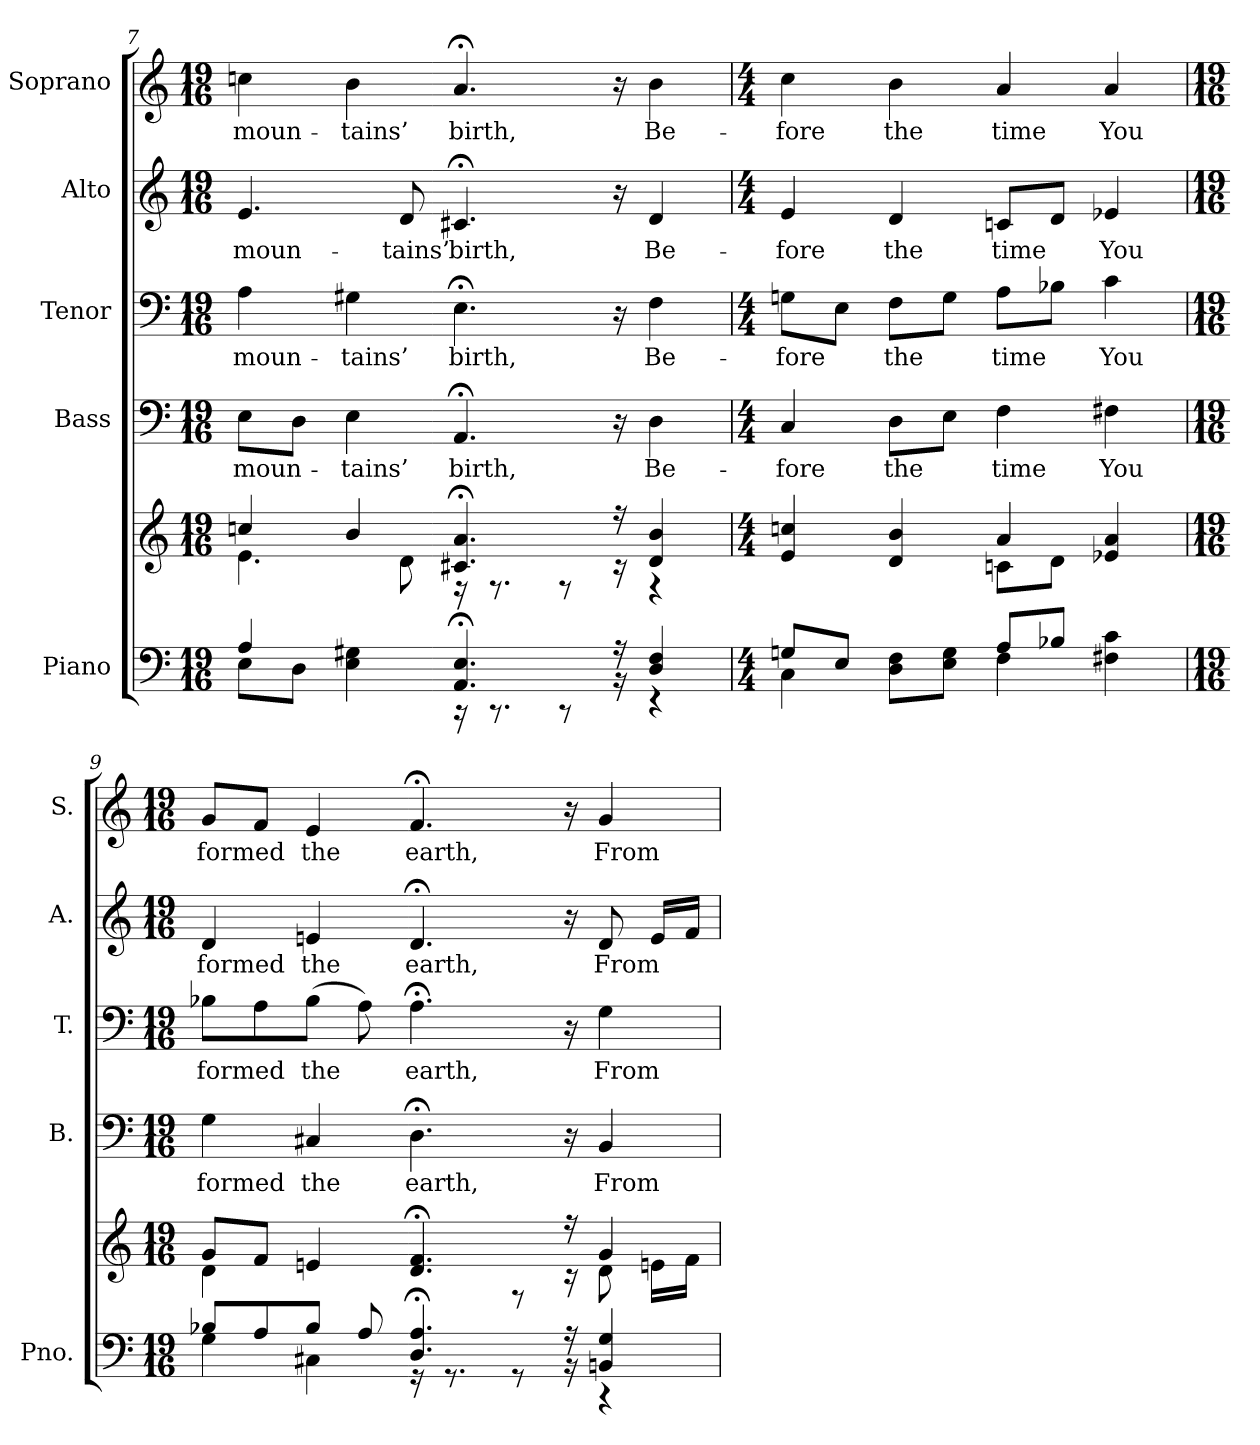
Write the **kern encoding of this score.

**kern	**kern	**kern	**text	**kern	**text	**kern	**text	**kern	**text
*part5	*part5	*part4	*part4	*part3	*part3	*part2	*part2	*part1	*part1
*staff6	*staff5	*staff4	*staff4	*staff3	*staff3	*staff2	*staff2	*staff1	*staff1
*I"Piano	*	*I"Bass	*	*I"Tenor	*	*I"Alto	*	*I"Soprano	*
*I'Pno.	*	*I'B.	*	*I'T.	*	*I'A.	*	*I'S.	*
*clefF4	*clefG2	*clefF4	*	*clefF4	*	*clefG2	*	*clefG2	*
*k[]	*k[]	*k[]	*	*k[]	*	*k[]	*	*k[]	*
*C:	*C:	*C:	*	*C:	*	*C:	*	*C:	*
*M19/16	*M19/16	*M19/16	*	*M19/16	*	*M19/16	*	*M19/16	*
=7	=7	=7	=7	=7	=7	=7	=7	=7	=7
*^	*^	*	*	*	*	*	*	*	*
!	!	!	!	!	!LO:LY:b:color=#000000	!	!	!	!	!	!
!	!	!	!	!	!	!	!LO:LY:b:color=#000000	!	!	!	!
!	!	!	!	!	!	!	!	!	!LO:LY:b:color=#000000	!	!
!	!	!	!	!	!	!	!	!	!	!	!LO:LY:b:color=#000000
4Ai/	8Ei\L	4ccni/	4.ei\	8Ei\L	moun-	4Ai\	moun-	4.ei/	moun-	4ccni\	moun-
.	8Di\J	.	.	8Di\J	.	.	.	.	.	.	.
!	!	!	!	!	!LO:LY:b:color=#000000	!	!	!	!	!	!
!	!	!	!	!	!	!	!LO:LY:b:color=#000000	!	!	!	!
!	!	!	!	!	!	!	!	!	!	!	!LO:LY:b:color=#000000
4Ei\ 4G#Xi	4ryy	4bi/	.	4Ei\	-tains’	4G#Xi\	-tains’	.	.	4bi\	-tains’
!	!	!	!	!	!	!	!	!	!LO:LY:b:color=#000000	!	!
.	.	.	8di\	.	.	.	.	8di/	-tains’	.	.
!	!	!	!	!	!LO:LY:b:color=#000000	!	!	!	!	!	!
!	!	!	!	!	!	!	!LO:LY:b:color=#000000	!	!	!	!
!	!	!	!	!	!	!	!	!	!LO:LY:b:color=#000000	!	!
!	!	!	!	!	!	!	!	!	!	!	!LO:LY:b:color=#000000
4.AAi/; 4.Ei;	16r	4.c#Xi/; 4.ai;	16r	4.AA;i/	birth,	4.E;i\	birth,	4.c#X;i/	birth,	4.a;i/	birth,
.	8.r	.	8.r	.	.	.	.	.	.	.	.
.	8r	.	8r	.	.	.	.	.	.	.	.
16r	16r	16r	16r	16r	.	16r	.	16r	.	16r	.
!	!	!	!	!	!LO:LY:b:color=#000000	!	!	!	!	!	!
!	!	!	!	!	!	!	!LO:LY:b:color=#000000	!	!	!	!
!	!	!	!	!	!	!	!	!	!LO:LY:b:color=#000000	!	!
!	!	!	!	!	!	!	!	!	!	!	!LO:LY:b:color=#000000
4Di/ 4Fi	4r	4di/ 4bi	4r	4Di\	Be-	4Fi\	Be-	4di/	Be-	4bi\	Be-
=8	=8	=8	=8	=8	=8	=8	=8	=8	=8	=8	=8
*M4/4	*	*M4/4	*	*M4/4	*	*M4/4	*	*M4/4	*	*M4/4	*
!	!	!	!	!	!LO:LY:b:color=#000000	!	!	!	!	!	!
!	!	!	!	!	!	!	!LO:LY:b:color=#000000	!	!	!	!
!	!	!	!	!	!	!	!	!	!LO:LY:b:color=#000000	!	!
!	!	!	!	!	!	!	!	!	!	!	!LO:LY:b:color=#000000
8Gni/L	4Ci\	4ei/ 4ccni	2ryy	4Ci/	-fore	8Gni\L	-fore	4ei/	-fore	4cci\	-fore
8Ei/J	.	.	.	.	.	8Ei\J	.	.	.	.	.
!	!	!	!	!	!LO:LY:b:color=#000000	!	!	!	!	!	!
!	!	!	!	!	!	!	!LO:LY:b:color=#000000	!	!	!	!
!	!	!	!	!	!	!	!	!	!LO:LY:b:color=#000000	!	!
!	!	!	!	!	!	!	!	!	!	!	!LO:LY:b:color=#000000
8Di\ 8FiL	4ryy	4di/ 4bi	.	8Di\L	the	8Fi\L	the	4di/	the	4bi\	the
8Ei\ 8GiJ	.	.	.	8Ei\J	.	8Gi\J	.	.	.	.	.
!	!	!	!	!	!LO:LY:b:color=#000000	!	!	!	!	!	!
!	!	!	!	!	!	!	!LO:LY:b:color=#000000	!	!	!	!
!	!	!	!	!	!	!	!	!	!LO:LY:b:color=#000000	!	!
!	!	!	!	!	!	!	!	!	!	!	!LO:LY:b:color=#000000
8Ai/L	4Fi\	4ai/	8cni\L	4Fi\	time	8Ai\L	time	8cni/L	time	4ai/	time
8B-Xi/J	.	.	8di\J	.	.	8B-Xi\J	.	8di/J	.	.	.
!	!	!	!	!	!LO:LY:b:color=#000000	!	!	!	!	!	!
!	!	!	!	!	!	!	!LO:LY:b:color=#000000	!	!	!	!
!	!	!	!	!	!	!	!	!	!LO:LY:b:color=#000000	!	!
!	!	!	!	!	!	!	!	!	!	!	!LO:LY:b:color=#000000
4F#Xi\ 4ci	4ryy	4e-Xi/ 4ai	4ryy	4F#Xi\	You	4ci\	You	4e-Xi/	You	4ai/	You
!!LO:PB:g=z
=9	=9	=9	=9	=9	=9	=9	=9	=9	=9	=9	=9
*M19/16	*	*M19/16	*	*M19/16	*	*M19/16	*	*M19/16	*	*M19/16	*
!	!	!	!	!	!LO:LY:b:color=#000000	!	!	!	!	!	!
!	!	!	!	!	!	!	!LO:LY:b:color=#000000	!	!	!	!
!	!	!	!	!	!	!	!	!	!LO:LY:b:color=#000000	!	!
!	!	!	!	!	!	!	!	!	!	!	!LO:LY:b:color=#000000
8B-Xi/L	4Gi\	8gi/L	4di\	4Gi\	formed	8B-Xi\L	formed	4di/	formed	8gi/L	formed
8Ai/	.	8fi/J	.	.	.	8Ai\	.	.	.	8fi/J	.
!	!	!	!	!	!LO:LY:b:color=#000000	!	!	!	!	!	!
!	!	!	!	!	!	!	!LO:LY:b:color=#000000	!	!	!	!
!	!	!	!	!	!	!	!	!	!LO:LY:b:color=#000000	!	!
!	!	!	!	!	!	!	!	!	!	!	!LO:LY:b:color=#000000
8B-i/J	4C#Xi\	4eni/	4ryy	4C#Xi/	the	(8B-i\J	the	4eni/	the	4ei/	the
8Ai/	.	.	.	.	.	8Ai\)	.	.	.	.	.
!	!	!	!	!	!LO:LY:b:color=#000000	!	!	!	!	!	!
!	!	!	!	!	!	!	!LO:LY:b:color=#000000	!	!	!	!
!	!	!	!	!	!	!	!	!	!LO:LY:b:color=#000000	!	!
!	!	!	!	!	!	!	!	!	!	!	!LO:LY:b:color=#000000
4.Di/; 4.Ai;	16r	4.di/; 4.fi;	4ryy	4.D;i\	earth,	4.A;i\	earth,	4.d;i/	earth,	4.f;i/	earth,
.	8.r	.	.	.	.	.	.	.	.	.	.
.	8r	.	8r	.	.	.	.	.	.	.	.
16r	16r	16r	16r	16r	.	16r	.	16r	.	16r	.
!	!	!	!	!	!LO:LY:b:color=#000000	!	!	!	!	!	!
!	!	!	!	!	!	!	!LO:LY:b:color=#000000	!	!	!	!
!	!	!	!	!	!	!	!	!	!LO:LY:b:color=#000000	!	!
!	!	!	!	!	!	!	!	!	!	!	!LO:LY:b:color=#000000
4BBni/ 4Gi	4r	4gi/	8di\	4BBi/	From	4Gi\	From	8di/	From	4gi/	From
.	.	.	16eni\LL	.	.	.	.	16ei/LL	.	.	.
.	.	.	16fi\JJ	.	.	.	.	16fi/JJ	.	.	.
*v	*v	*	*	*	*	*	*	*	*	*	*
*	*v	*v	*	*	*	*	*	*	*	*
=	=	=	=	=	=	=	=	=	=
*-	*-	*-	*-	*-	*-	*-	*-	*-	*-
